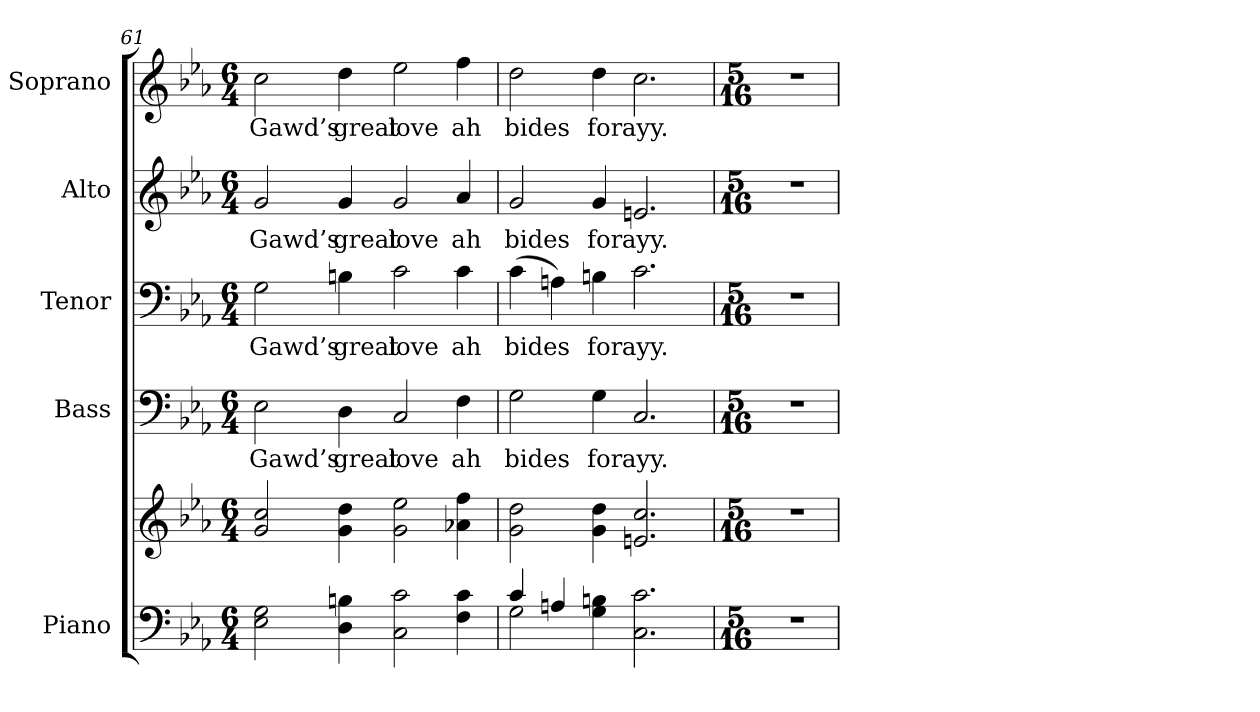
**kern	**kern	**kern	**text	**kern	**text	**kern	**text	**kern	**text
*part5	*part5	*part4	*part4	*part3	*part3	*part2	*part2	*part1	*part1
*staff6	*staff5	*staff4	*staff4	*staff3	*staff3	*staff2	*staff2	*staff1	*staff1
*I"Piano	*	*I"Bass	*	*I"Tenor	*	*I"Alto	*	*I"Soprano	*
*I'Pno.	*	*I'B.	*	*I'T.	*	*I'A.	*	*I'S.	*
!!LO:PB:g=z
*clefF4	*clefG2	*clefF4	*	*clefF4	*	*clefG2	*	*clefG2	*
*k[b-e-a-]	*k[b-e-a-]	*k[b-e-a-]	*	*k[b-e-a-]	*	*k[b-e-a-]	*	*k[b-e-a-]	*
*E-:	*E-:	*E-:	*	*E-:	*	*E-:	*	*E-:	*
*M6/4	*M6/4	*M6/4	*	*M6/4	*	*M6/4	*	*M6/4	*
=61	=61	=61	=61	=61	=61	=61	=61	=61	=61
!	!	!	!LO:LY:b:color=#000000	!	!	!	!	!	!
!	!	!	!	!	!LO:LY:b:color=#000000	!	!	!	!
!	!	!	!	!	!	!	!LO:LY:b:color=#000000	!	!
!	!	!	!	!	!	!	!	!	!LO:LY:b:color=#000000
2E-i\ 2Gi	2gi/ 2cci	2E-i\	Gawd’s	2Gi\	Gawd’s	2gi/	Gawd’s	2cci\	Gawd’s
!	!	!	!LO:LY:b:color=#000000	!	!	!	!	!	!
!	!	!	!	!	!LO:LY:b:color=#000000	!	!	!	!
!	!	!	!	!	!	!	!LO:LY:b:color=#000000	!	!
!	!	!	!	!	!	!	!	!	!LO:LY:b:color=#000000
4Di\ 4Bni	4gi\ 4ddi	4Di\	great	4Bni\	great	4gi/	great	4ddi\	great
!	!	!	!LO:LY:b:color=#000000	!	!	!	!	!	!
!	!	!	!	!	!LO:LY:b:color=#000000	!	!	!	!
!	!	!	!	!	!	!	!LO:LY:b:color=#000000	!	!
!	!	!	!	!	!	!	!	!	!LO:LY:b:color=#000000
2Ci\ 2ci	2gi\ 2ee-i	2Ci/	love	2ci\	love	2gi/	love	2ee-i\	love
!	!	!	!LO:LY:b:color=#000000	!	!	!	!	!	!
!	!	!	!	!	!LO:LY:b:color=#000000	!	!	!	!
!	!	!	!	!	!	!	!LO:LY:b:color=#000000	!	!
!	!	!	!	!	!	!	!	!	!LO:LY:b:color=#000000
4Fi\ 4ci	4a-Xi\ 4ffi	4Fi\	ah	4ci\	ah	4a-i/	ah	4ffi\	ah
=62	=62	=62	=62	=62	=62	=62	=62	=62	=62
*^	*	*	*	*	*	*	*	*	*
!	!	!	!	!LO:LY:b:color=#000000	!	!	!	!	!	!
!	!	!	!	!	!	!LO:LY:b:color=#000000	!	!	!	!
!	!	!	!	!	!	!	!	!LO:LY:b:color=#000000	!	!
!	!	!	!	!	!	!	!	!	!	!LO:LY:b:color=#000000
4ci/	2Gi\	2gi\ 2ddi	2Gi\	bides	(4ci\	bides	2gi/	bides	2ddi\	bides
4Ani/	.	.	.	.	4Ani\)	.	.	.	.	.
!	!	!	!	!LO:LY:b:color=#000000	!	!	!	!	!	!
!	!	!	!	!	!	!LO:LY:b:color=#000000	!	!	!	!
!	!	!	!	!	!	!	!	!LO:LY:b:color=#000000	!	!
!	!	!	!	!	!	!	!	!	!	!LO:LY:b:color=#000000
4Gi\ 4Bni	4ryy	4gi\ 4ddi	4Gi\	for	4Bni\	for	4gi/	for	4ddi\	for
!	!	!	!	!LO:LY:b:color=#000000	!	!	!	!	!	!
!	!	!	!	!	!	!LO:LY:b:color=#000000	!	!	!	!
!	!	!	!	!	!	!	!	!LO:LY:b:color=#000000	!	!
!	!	!	!	!	!	!	!	!	!	!LO:LY:b:color=#000000
2.Ci\ 2.ci	2.ryy	2.eni/ 2.cci	2.Ci/	ayy.	2.ci\	ayy.	2.eni/	ayy.	2.cci\	ayy.
*v	*v	*	*	*	*	*	*	*	*	*
!!LO:PB:g=z
=63	=63	=63	=63	=63	=63	=63	=63	=63	=63
*M5/16	*M5/16	*M5/16	*	*M5/16	*	*M5/16	*	*M5/16	*
*^	*	*	*	*	*	*	*	*	*
!LO:N:vis=1	!	!LO:N:vis=1	!LO:N:vis=1	!	!LO:N:vis=1	!	!LO:N:vis=1	!	!LO:N:vis=1	!
*v	*v	*	*	*	*	*	*	*	*	*
16%5r	16%5r	16%5r	.	16%5r	.	16%5r	.	16%5r	.
=	=	=	=	=	=	=	=	=	=
*-	*-	*-	*-	*-	*-	*-	*-	*-	*-
